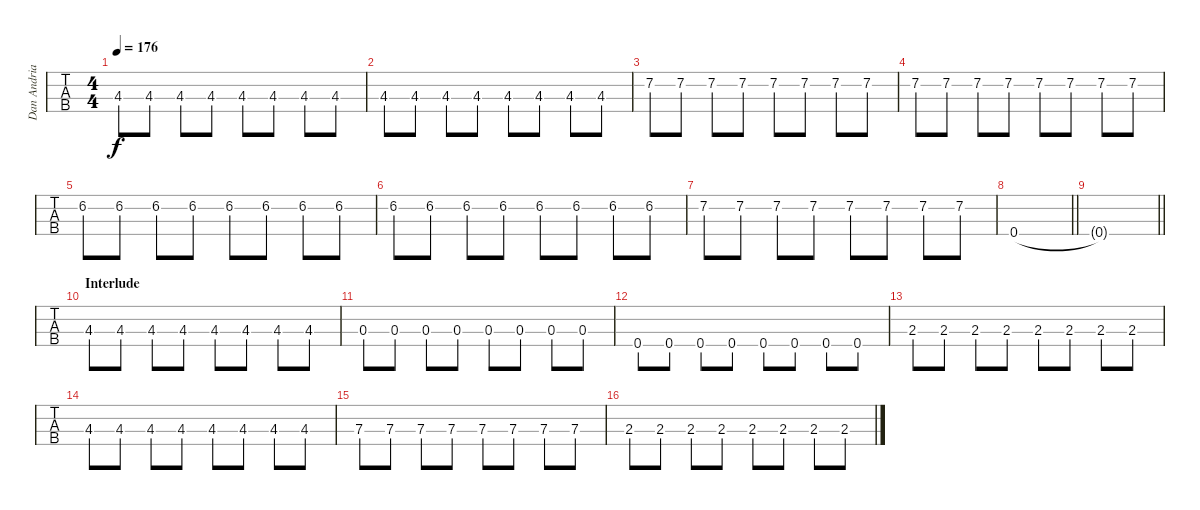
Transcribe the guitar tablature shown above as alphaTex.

\track ("Dan Andriano - Bass" "Dan Andria") {instrument electricbassfinger}
\staff {tabs}
\tuning (G2 D2 A1 E1) {hide}
\ts (4 4)
\tempo 176
\clef f4
\ks e
4.3.8{dy f} 4.3.8 4.3.8 4.3.8 4.3.8 4.3.8 4.3.8 4.3.8 |
4.3.8 4.3.8 4.3.8 4.3.8 4.3.8 4.3.8 4.3.8 4.3.8 |
7.2.8 7.2.8 7.2.8 7.2.8 7.2.8 7.2.8 7.2.8 7.2.8 |
7.2.8 7.2.8 7.2.8 7.2.8 7.2.8 7.2.8 7.2.8 7.2.8 |
6.2.8 6.2.8 6.2.8 6.2.8 6.2.8 6.2.8 6.2.8 6.2.8 |
6.2.8 6.2.8 6.2.8 6.2.8 6.2.8 6.2.8 6.2.8 6.2.8 |
7.2.8 7.2.8 7.2.8 7.2.8 7.2.8 7.2.8 7.2.8 7.2.8 |
\barLineRight lightlight
0.4.1 |
\barLineRight lightlight
0.4{t}.1 |
\section ("" "Interlude")
4.3.8 4.3.8 4.3.8 4.3.8 4.3.8 4.3.8 4.3.8 4.3.8 |
0.3.8 0.3.8 0.3.8 0.3.8 0.3.8 0.3.8 0.3.8 0.3.8 |
0.4.8 0.4.8 0.4.8 0.4.8 0.4.8 0.4.8 0.4.8 0.4.8 |
2.3.8 2.3.8 2.3.8 2.3.8 2.3.8 2.3.8 2.3.8 2.3.8 |
4.3.8 4.3.8 4.3.8 4.3.8 4.3.8 4.3.8 4.3.8 4.3.8 |
7.3.8 7.3.8 7.3.8 7.3.8 7.3.8 7.3.8 7.3.8 7.3.8 |
2.3.8 2.3.8 2.3.8 2.3.8 2.3.8 2.3.8 2.3.8 2.3.8
